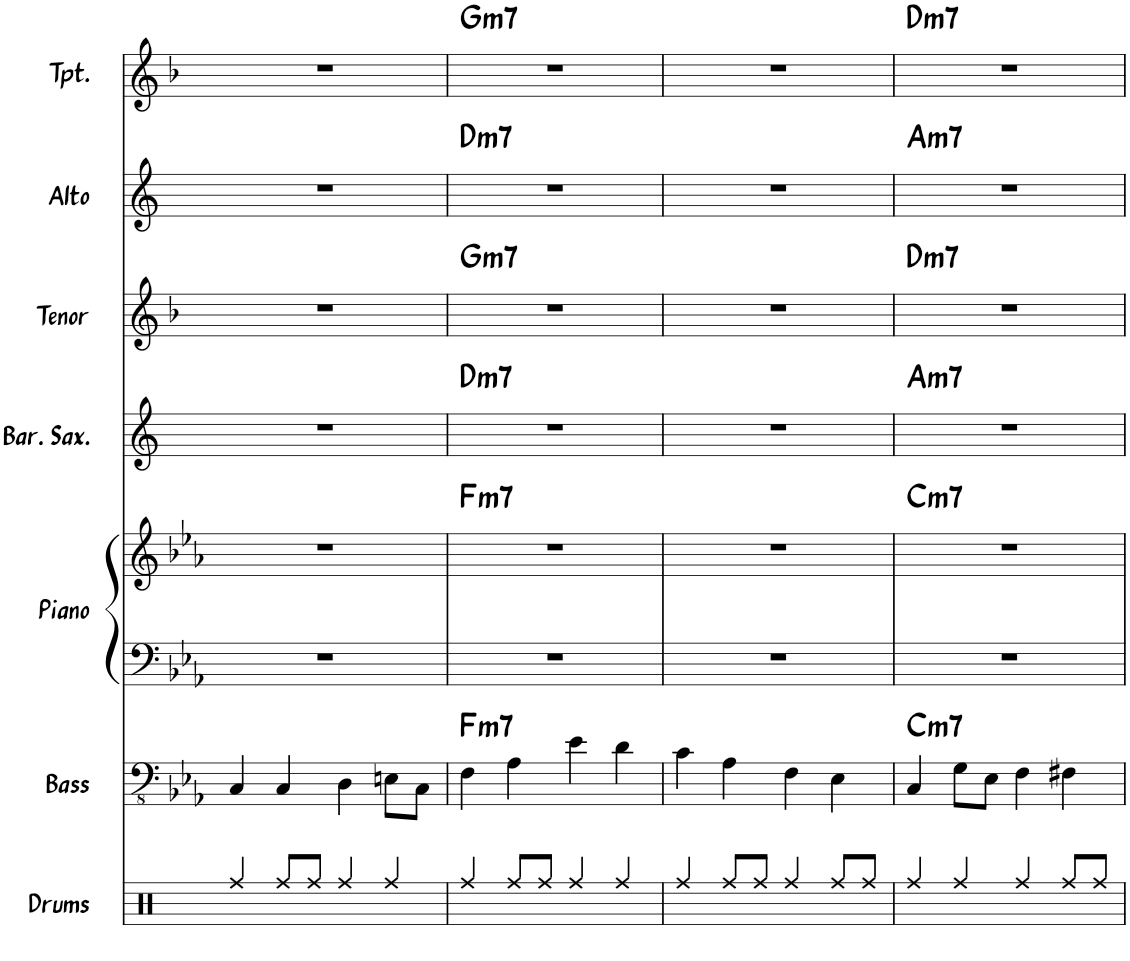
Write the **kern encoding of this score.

**kern	**kern	**harte	**kern	**kern	**harte	**kern	**harte	**kern	**harte	**kern	**harte	**kern	**harte
*part7	*part6	*part6	*part5	*part5	*part5	*part4	*part4	*part3	*part3	*part2	*part2	*part1	*part1
*staff8	*staff7	*	*staff6	*staff5	*	*staff4	*	*staff3	*	*staff2	*	*staff1	*
*I"Drums	*I"Bass	*	*I"Piano	*	*	*I"Baritone Saxophone	*	*I"Tenor Sax	*	*I"Alto Sax	*	*I"Trumpet	*
*I'Drums	*I'Bass	*	*I'Piano	*	*	*I'Bar. Sax.	*	*I'Tenor	*	*I'Alto	*	*I'Tpt.	*
!!LO:PB:g=z
*clefX	*clefFv4	*	*clefF4	*clefG2	*	*clefG2	*	*clefG2	*	*clefG2	*	*clefG2	*
*	*	*	*	*	*	*Trd12c21	*	*Trd8c14	*	*Trd5c9	*	*Trd1c2	*
*k[]	*k[b-e-a-]	*	*k[b-e-a-]	*k[b-e-a-]	*	*k[]	*	*k[b-]	*	*k[]	*	*k[b-]	*
*M4/4	*M4/4	*	*M4/4	*M4/4	*	*M4/4	*	*M4/4	*	*M4/4	*	*M4/4	*
=24	=24	=24	=24	=24	=24	=24	=24	=24	=24	=24	=24	=24	=24
4Rff/	4CC/	.	1r	1r	.	1r	.	1r	.	1r	.	1r	.
8Rff/L	4CC/	.	.	.	.	.	.	.	.	.	.	.	.
8Rff/J	.	.	.	.	.	.	.	.	.	.	.	.	.
4Rff/	4DD\	.	.	.	.	.	.	.	.	.	.	.	.
4Rff/	8EEn\L	.	.	.	.	.	.	.	.	.	.	.	.
.	8CC\J	.	.	.	.	.	.	.	.	.	.	.	.
=25	=25	=25	=25	=25	=25	=25	=25	=25	=25	=25	=25	=25	=25
!	!	!LO:H:kt=m7	!	!	!LO:H:kt=m7	!	!LO:H:kt=m7	!	!LO:H:kt=m7	!	!LO:H:kt=m7	!	!LO:H:kt=m7
4Rff/	4FF\	F:min7	1r	1r	F:min7	1r	D:min7	1r	G:min7	1r	D:min7	1r	G:min7
8Rff/L	4AA-\	.	.	.	.	.	.	.	.	.	.	.	.
8Rff/J	.	.	.	.	.	.	.	.	.	.	.	.	.
4Rff/	4E-\	.	.	.	.	.	.	.	.	.	.	.	.
4Rff/	4D\	.	.	.	.	.	.	.	.	.	.	.	.
=26	=26	=26	=26	=26	=26	=26	=26	=26	=26	=26	=26	=26	=26
4Rff/	4C\	.	1r	1r	.	1r	.	1r	.	1r	.	1r	.
8Rff/L	4AA-\	.	.	.	.	.	.	.	.	.	.	.	.
8Rff/J	.	.	.	.	.	.	.	.	.	.	.	.	.
4Rff/	4FF\	.	.	.	.	.	.	.	.	.	.	.	.
8Rff/L	4EE-\	.	.	.	.	.	.	.	.	.	.	.	.
8Rff/J	.	.	.	.	.	.	.	.	.	.	.	.	.
=27	=27	=27	=27	=27	=27	=27	=27	=27	=27	=27	=27	=27	=27
!	!	!LO:H:kt=m7	!	!	!LO:H:kt=m7	!	!LO:H:kt=m7	!	!LO:H:kt=m7	!	!LO:H:kt=m7	!	!LO:H:kt=m7
4Rff/	4CC/	C:min7	1r	1r	C:min7	1r	A:min7	1r	D:min7	1r	A:min7	1r	D:min7
4Rff/	8GG\L	.	.	.	.	.	.	.	.	.	.	.	.
.	8EE-\J	.	.	.	.	.	.	.	.	.	.	.	.
4Rff/	4FF\	.	.	.	.	.	.	.	.	.	.	.	.
8Rff/L	4FF#X\	.	.	.	.	.	.	.	.	.	.	.	.
8Rff/J	.	.	.	.	.	.	.	.	.	.	.	.	.
=	=	=	=	=	=	=	=	=	=	=	=	=	=
*-	*-	*-	*-	*-	*-	*-	*-	*-	*-	*-	*-	*-	*-
